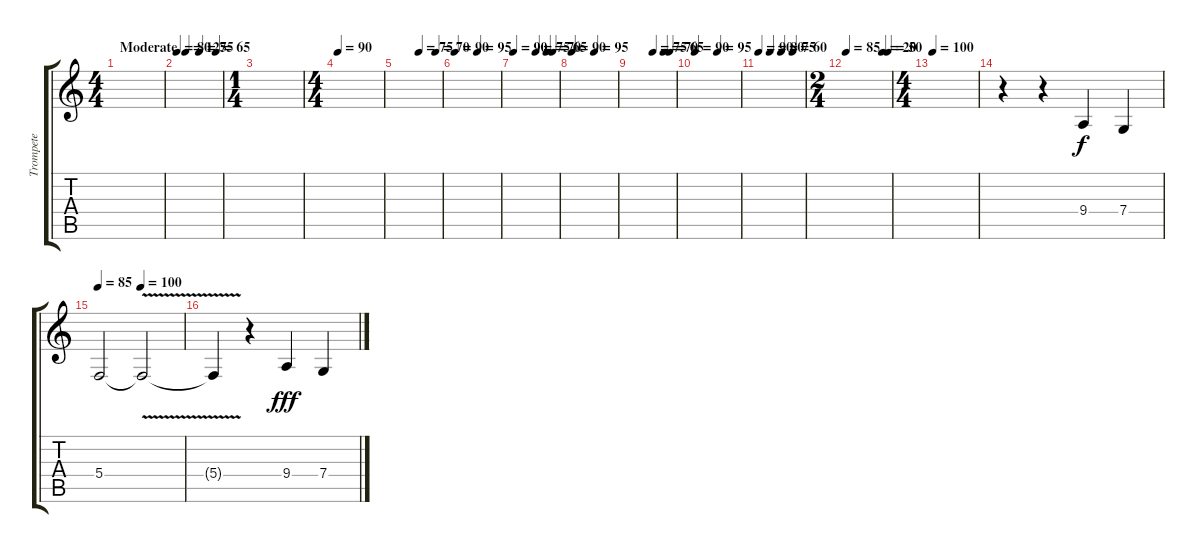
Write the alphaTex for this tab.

\track ("Trompete" "Trompete") {instrument cello}
\staff {score tabs}
\tuning (D4 A3 F3 C3 G2 D2) {hide}
\ts (4 4)
\tempo (125 "Moderate")
\tempo 90
\tempo (125 "Moderate")
\clef g2
\ks c
|
\tempo 80
\tempo (75 0.5)
\tempo (65 0.875)
|
\ts (1 4)
|
\ts (4 4)
\tempo 90
|
\tempo (75 0.5)
\tempo (70 0.875)
|
\tempo 90
\tempo (95 0.5)
|
\tempo 90
\tempo (75 0.5)
\tempo (70 0.75)
\tempo (65 0.875)
|
\tempo 90
\tempo (95 0.5)
|
\tempo (75 0.5)
\tempo (70 0.75)
\tempo (65 0.875)
|
\tempo 90
\tempo (95 0.5)
|
\tempo 90
\tempo (80 0.25)
\tempo (75 0.5)
\tempo (60 0.75)
|
\ts (2 4)
\tempo 85
\tempo (20 0.8125)
\tempo (50 0.9375)
|
\ts (4 4)
\tempo 100
|
r.4 r.4 9.4.4 7.4.4 |
\tempo 85
\tempo (100 0.5)
5.4.2 5.4{v t}.2{dy f volume 2} |
5.4{v t}.4 r.4{volume 10} 9.4.4{dy fff} 7.4.4
